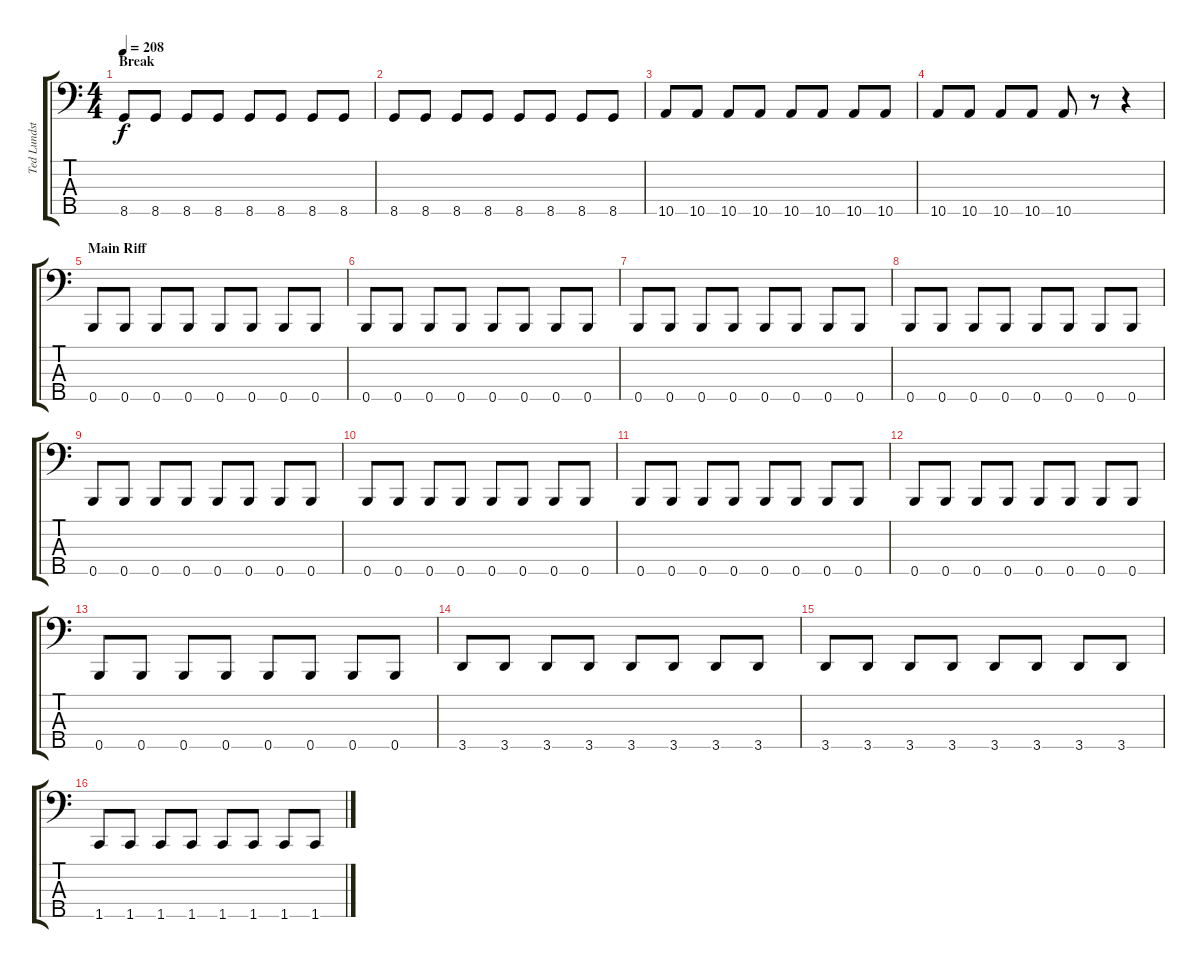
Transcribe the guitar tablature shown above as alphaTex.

\track ("Ted Lundström" "Ted Lundst") {instrument electricbassfinger}
\staff {score tabs}
\tuning (G2 D2 A1 E1 B0) {hide}
\ts (4 4)
\section ("" "Break")
\tempo 208
\clef f4
\ks c
8.5.8{dy f} 8.5.8 8.5.8 8.5.8 8.5.8 8.5.8 8.5.8 8.5.8 |
8.5.8 8.5.8 8.5.8 8.5.8 8.5.8 8.5.8 8.5.8 8.5.8 |
10.5.8 10.5.8 10.5.8 10.5.8 10.5.8 10.5.8 10.5.8 10.5.8 |
10.5.8 10.5.8 10.5.8 10.5.8 10.5.8 r.8 r.4 |
\section ("" "Main Riff")
0.5.8 0.5.8 0.5.8 0.5.8 0.5.8 0.5.8 0.5.8 0.5.8 |
0.5.8 0.5.8 0.5.8 0.5.8 0.5.8 0.5.8 0.5.8 0.5.8 |
0.5.8 0.5.8 0.5.8 0.5.8 0.5.8 0.5.8 0.5.8 0.5.8 |
0.5.8 0.5.8 0.5.8 0.5.8 0.5.8 0.5.8 0.5.8 0.5.8 |
0.5.8 0.5.8 0.5.8 0.5.8 0.5.8 0.5.8 0.5.8 0.5.8 |
0.5.8 0.5.8 0.5.8 0.5.8 0.5.8 0.5.8 0.5.8 0.5.8 |
0.5.8 0.5.8 0.5.8 0.5.8 0.5.8 0.5.8 0.5.8 0.5.8 |
0.5.8 0.5.8 0.5.8 0.5.8 0.5.8 0.5.8 0.5.8 0.5.8 |
0.5.8 0.5.8 0.5.8 0.5.8 0.5.8 0.5.8 0.5.8 0.5.8 |
3.5.8 3.5.8 3.5.8 3.5.8 3.5.8 3.5.8 3.5.8 3.5.8 |
3.5.8 3.5.8 3.5.8 3.5.8 3.5.8 3.5.8 3.5.8 3.5.8 |
1.5.8 1.5.8 1.5.8 1.5.8 1.5.8 1.5.8 1.5.8 1.5.8
